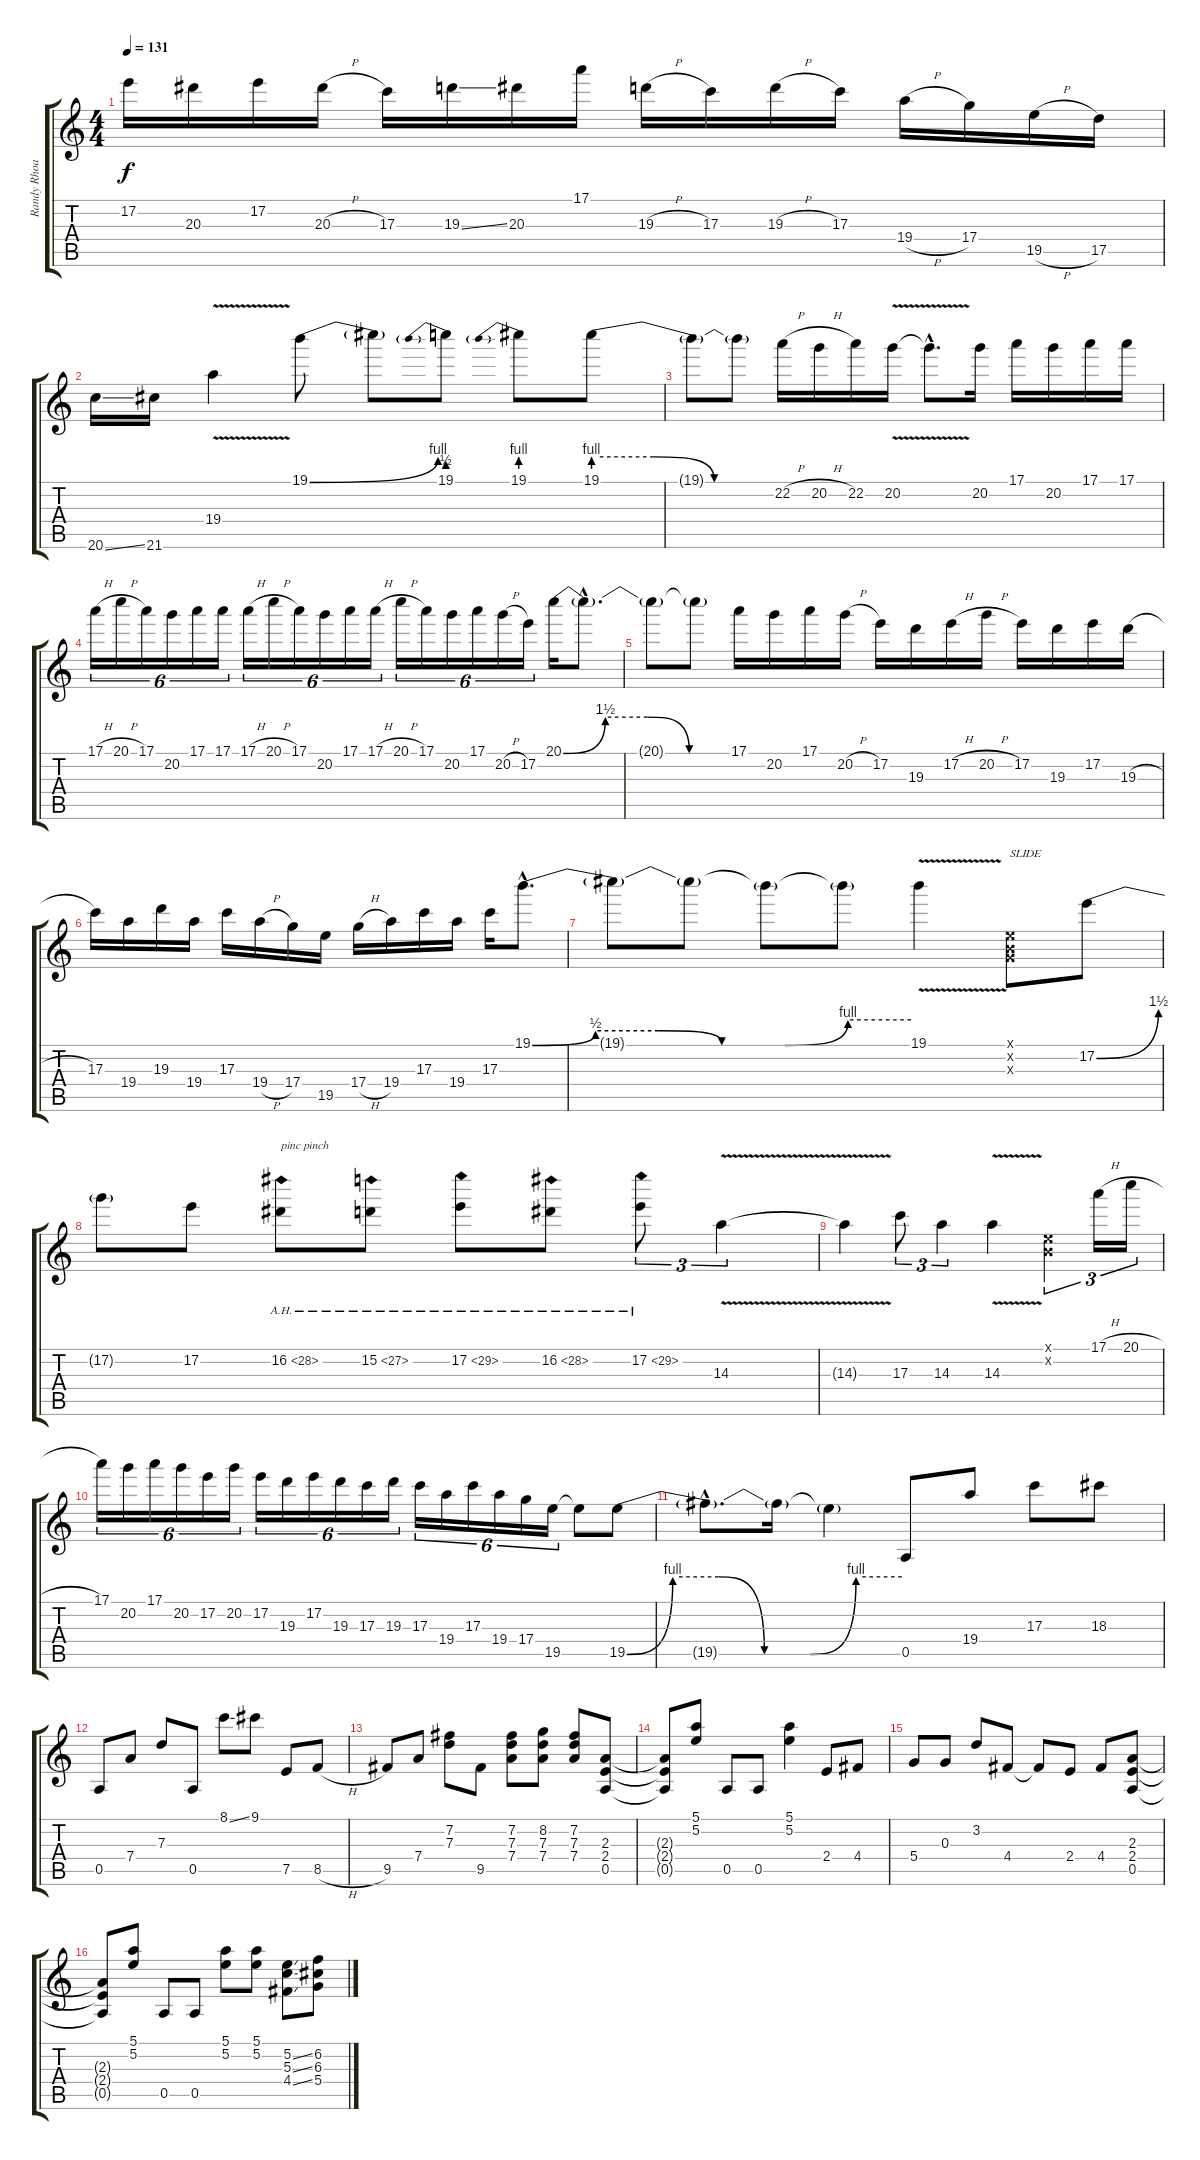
\track ("Randy Rhoads" "Randy Rhoa") {instrument overdrivenguitar}
\staff {score tabs}
\tuning (E4 B3 G3 D3 A2 E2) {hide}
\ts (4 4)
\tempo 131
\clef g2
\ks c
17.2.16{dy f} 20.3.16 17.2.16 20.3{h}.16 17.3.16 19.3{ss}.16 20.3.16 17.1.16 19.3{h}.16 17.3.16 19.3{h}.16 17.3.16 19.4{h}.16 17.4.16 19.5{h}.16 17.5.16 |
20.6{ss}.16 21.6.16 19.4{v}.4 19.1{be (bend 0 0 60 4)}.8 19.1{t}.8 19.1{be (prebend 0 2 60 2)}.8 19.1{be (prebend 0 4 60 4)}.8 19.1{be (custom 0 4 20 4 40 0 60 0)}.8 |
19.1{t}.8 19.1{t}.8 22.2{h}.16 20.2{h}.16 22.2.16 20.2{v}.16 20.2{hac t}.8{d} 20.2.16 17.1.16 20.2.16 17.1.16 17.1.16 |
17.1{h}.16{tu (6 4)} 20.1{h}.16{tu (6 4)} 17.1.16{tu (6 4)} 20.2.16{tu (6 4)} 17.1.16{tu (6 4)} 17.1.16{tu (6 4)} 17.1{h}.16{tu (6 4)} 20.1{h}.16{tu (6 4)} 17.1.16{tu (6 4)} 20.2.16{tu (6 4)} 17.1.16{tu (6 4)} 17.1{h}.16{tu (6 4)} 20.1{h}.16{tu (6 4)} 17.1.16{tu (6 4)} 20.2.16{tu (6 4)} 17.1.16{tu (6 4)} 20.2{h}.16{tu (6 4)} 17.2.16{tu (6 4)} 20.1{be (custom 0 0 15 6 30 6 45 0 60 0)}.16 20.1{hac t}.8{d} |
20.1{t}.8 20.1{t}.8 17.1.16 20.2.16 17.1.16 20.2{h}.16 17.2.16 19.3.16 17.2{h}.16 20.2{h}.16 17.2.16 19.3.16 17.2.16 19.3{h}.16 |
17.3.16 19.4.16 19.3.16 19.4.16 17.3.16 19.4{h}.16 17.4.16 19.5.16 17.4{h}.16 19.4.16 17.3.16 19.4.16 17.3.16 19.1{be (custom 0 0 10 2 20 2 30 0 40 0 50 4 60 4) hac}.8{d} |
19.1{t}.8 19.1{t}.8 19.1{t}.8 19.1{t}.8 19.1{v}.4 (0.1{x} 0.2{x} 0.3{x}).8{txt "SLIDE"} 17.2{be (bend 0 0 60 6)}.8 |
17.2{t}.8 17.2.8 16.2{ah 12}.8{txt "pinc pinch"} 15.2{ah 12}.8 17.2{ah 12}.8 16.2{ah 12}.8 17.2{ah 12}.8{tu (3 2)} 14.3{v}.4{tu (3 2)} |
14.3{t}.4 17.3.8{tu (3 2)} 14.3.4{tu (3 2)} 14.3{v}.4 (0.1{x} 0.2{x}).4{tu (3 2)} 17.1{h}.16{tu (3 2)} 20.1{h}.16{tu (3 2)} |
17.1.16{tu (6 4)} 20.2.16{tu (6 4)} 17.1.16{tu (6 4)} 20.2.16{tu (6 4)} 17.2.16{tu (6 4)} 20.2.16{tu (6 4)} 17.2.16{tu (6 4)} 19.3.16{tu (6 4)} 17.2.16{tu (6 4)} 19.3.16{tu (6 4)} 17.3.16{tu (6 4)} 19.3.16{tu (6 4)} 17.3.16{tu (6 4)} 19.4.16{tu (6 4)} 17.3.16{tu (6 4)} 19.4.16{tu (6 4)} 17.4.16{tu (6 4)} 19.5.16{tu (6 4)} 19.5{t}.8 19.5{be (custom 0 0 10 4 20 4 30 0 40 0 50 4 60 4)}.8 |
19.5{hac t}.8{d} 19.5{t}.16 19.5{t}.4 0.5.8 19.4.8 17.3.8 18.3.8 |
0.5.8 7.4.8 7.3.8 0.5.8 8.1{ss}.8 9.1.8 7.5.8 8.5{h}.8 |
9.5.8 7.4.8 (7.2 7.3).8 9.5.8 (7.2 7.3 7.4).8 (8.2 7.3 7.4).8 (7.2 7.3 7.4).8 (2.3 2.4 0.5).8 |
(2.3{t} 2.4{t} 0.5{t}).8 (5.1 5.2).8 0.5.8 0.5.8 (5.1 5.2).4 2.4.8 4.4.8 |
5.4.8 0.3.8 3.2.8 4.4.8 4.4{t}.8 2.4.8 4.4.8 (2.3 2.4 0.5).8 |
(2.3{t} 2.4{t} 0.5{t}).8 (5.1 5.2).8 0.5.8 0.5.8 (5.1 5.2).8 (5.1 5.2).8 (5.2{ss} 5.3{ss} 4.4{ss}).8 (6.2{ss} 6.3{ss} 5.4{ss}).8
